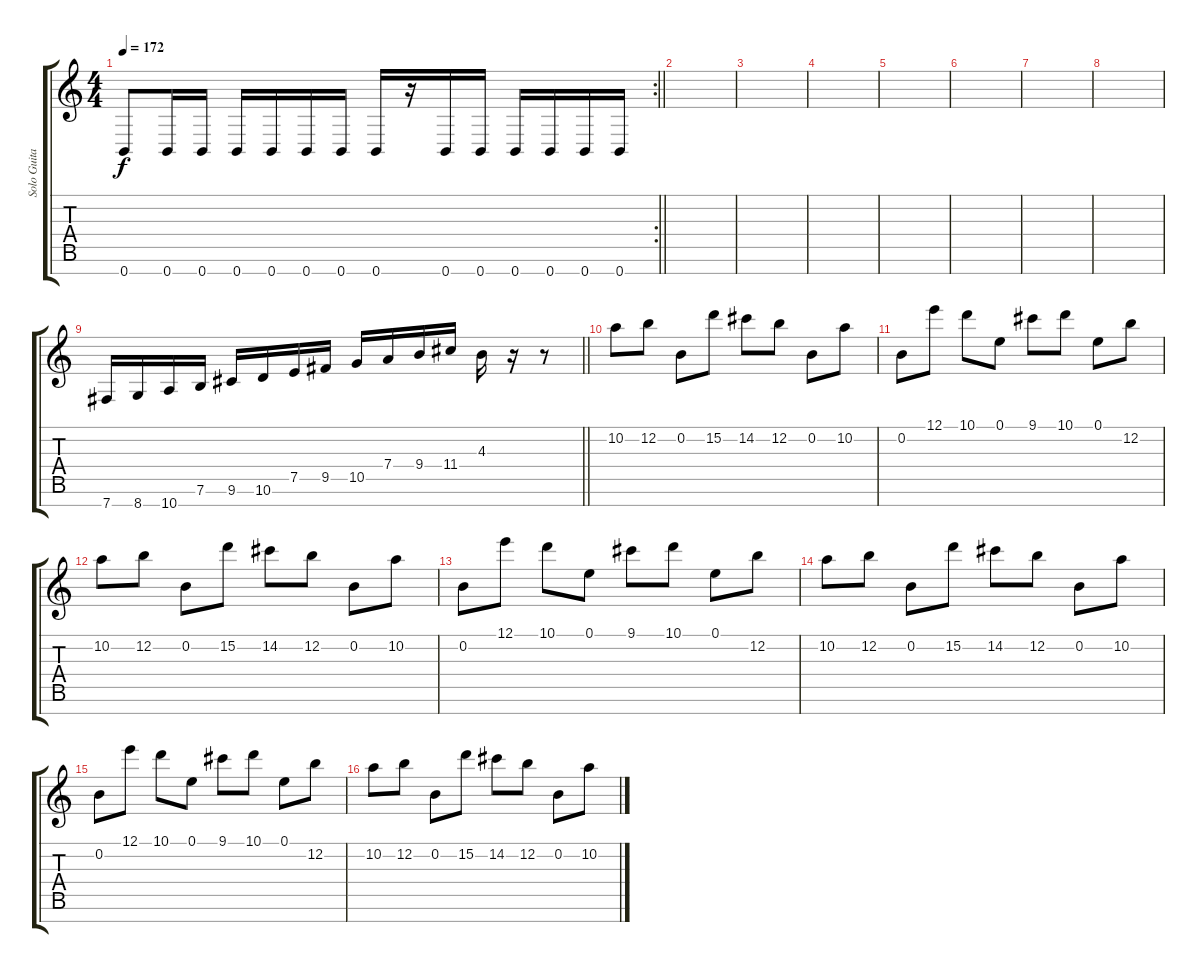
\track ("Solo Guitar" "Solo Guita") {instrument distortionguitar}
\staff {score tabs}
\tuning (E4 B3 G3 D3 A2 E2 B1) {hide}
\rc 2
\ts (4 4)
\tempo 172
\clef g2
\barLineRight lightlight
\ks c
0.7.8{dy f} 0.7.16 0.7.16 0.7.16 0.7.16 0.7.16 0.7.16 0.7.16 r.16 0.7.16 0.7.16 0.7.16 0.7.16 0.7.16 0.7.16 |
|
|
|
|
|
|
|
\barLineRight lightlight
7.7.16 8.7.16 10.7.16 7.6.16 9.6.16 10.6.16 7.5.16 9.5.16 10.5.16 7.4.16 9.4.16 11.4.16 4.3.16 r.16 r.8 |
10.2.8 12.2.8 0.2.8 15.2.8 14.2.8 12.2.8 0.2.8 10.2.8 |
0.2.8 12.1.8 10.1.8 0.1.8 9.1.8 10.1.8 0.1.8 12.2.8 |
10.2.8 12.2.8 0.2.8 15.2.8 14.2.8 12.2.8 0.2.8 10.2.8 |
0.2.8 12.1.8 10.1.8 0.1.8 9.1.8 10.1.8 0.1.8 12.2.8 |
10.2.8 12.2.8 0.2.8 15.2.8 14.2.8 12.2.8 0.2.8 10.2.8 |
0.2.8 12.1.8 10.1.8 0.1.8 9.1.8 10.1.8 0.1.8 12.2.8 |
10.2.8 12.2.8 0.2.8 15.2.8 14.2.8 12.2.8 0.2.8 10.2.8
